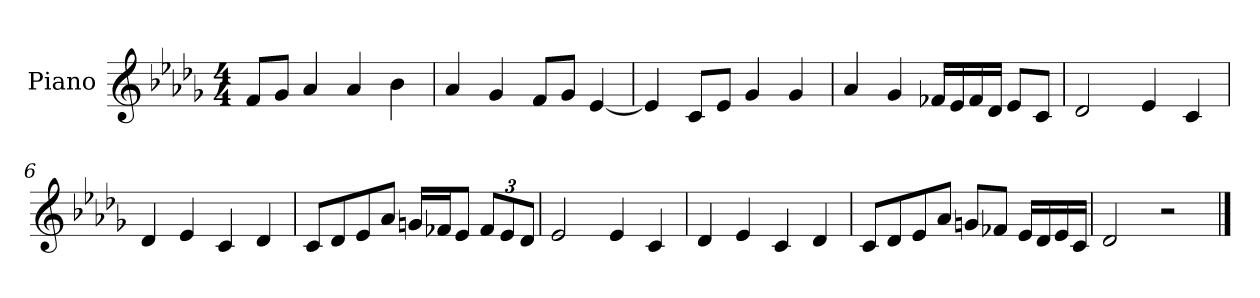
**kern
*part1
*staff1
*I"Piano
*I'P-no
*clefG2
*k[b-e-a-d-g-]
*M4/4
*MM90
=1
8f/L
8g-/J
4a-/
4a-/
4b-\
=2
4a-/
4g-/
8f/L
8g-/J
[4e-/
=3
4e-/]
8c/L
8e-/J
4g-/
4g-/
=4
4a-/
4g-/
16f-X/LL
16e-/
16f-/
16d-/JJ
8e-/L
8c/J
=5
2d-/
4e-/
4c/
=6
4d-/
4e-/
4c/
4d-/
!!LO:LB:g=z
=7
8c/L
8d-/
8e-/
8a-/J
16gn/LL
16f-X/J
8e-/J
*Xbrackettup
12f-/L
12e-/
12d-/J
=8
2e-/
4e-/
4c/
=9
4d-/
4e-/
4c/
4d-/
=10
8c/L
8d-/
8e-/
8a-/J
8gn/L
8f-X/J
16e-/LL
16d-/
16e-/
16c/JJ
=11
2d-/
2r
==
*-
